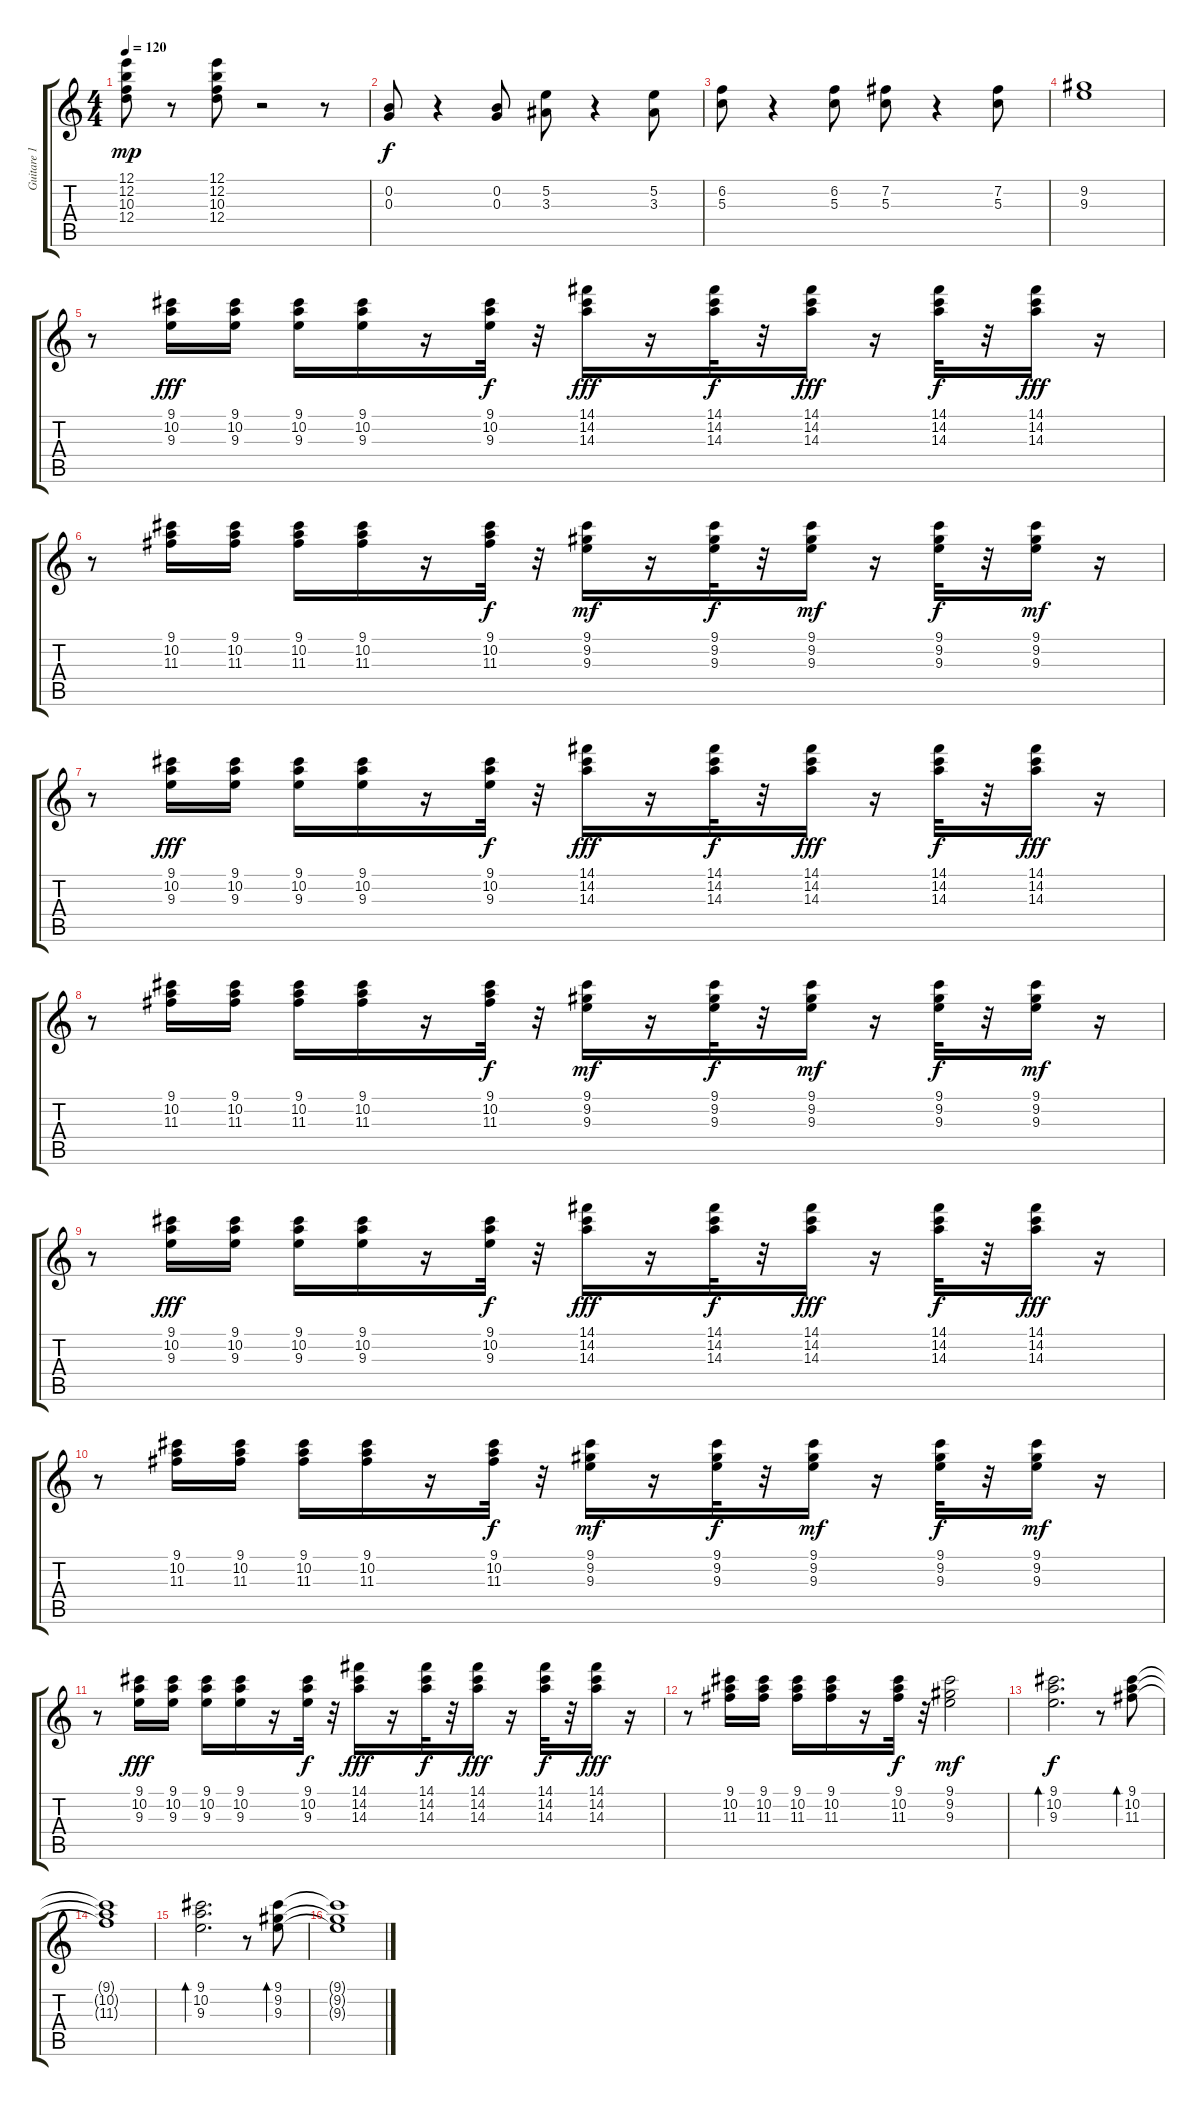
\track ("Guitare 1" "Guitare 1") {instrument electricguitarclean}
\staff {score tabs}
\tuning (E4 B3 G3 D3 A2 E2) {hide}
\ts (4 4)
\tempo 120
\clef g2
\ks c
(12.1 12.2 10.3 12.4).8{dy mp} r.8 (12.1 12.2 10.3 12.4).8 r.2 r.8 |
(0.2 0.3).8{dy f instrument overdrivenguitar} r.4 (0.2 0.3).8 (5.2 3.3).8 r.4 (5.2 3.3).8 |
(6.2 5.3).8 r.4 (6.2 5.3).8 (7.2 5.3).8 r.4 (7.2 5.3).8 |
(9.2 9.3).1 |
r.8{instrument electricguitarclean} (9.1 10.2 9.3).16{dy fff} (9.1 10.2 9.3).16 (9.1 10.2 9.3).16 (9.1 10.2 9.3).16 r.16 (9.1 10.2 9.3).32{dy f} r.32 (14.1 14.2 14.3).16{dy fff} r.16 (14.1 14.2 14.3).32{dy f} r.32 (14.1 14.2 14.3).16{dy fff} r.16 (14.1 14.2 14.3).32{dy f} r.32 (14.1 14.2 14.3).16{dy fff} r.16 |
r.8 (9.1 10.2 11.3).16 (9.1 10.2 11.3).16 (9.1 10.2 11.3).16 (9.1 10.2 11.3).16 r.16 (9.1 10.2 11.3).32{dy f} r.32 (9.1 9.2 9.3).16{dy mf} r.16 (9.1 9.2 9.3).32{dy f} r.32 (9.1 9.2 9.3).16{dy mf} r.16 (9.1 9.2 9.3).32{dy f} r.32 (9.1 9.2 9.3).16{dy mf} r.16 |
r.8 (9.1 10.2 9.3).16{dy fff} (9.1 10.2 9.3).16 (9.1 10.2 9.3).16 (9.1 10.2 9.3).16 r.16 (9.1 10.2 9.3).32{dy f} r.32 (14.1 14.2 14.3).16{dy fff} r.16 (14.1 14.2 14.3).32{dy f} r.32 (14.1 14.2 14.3).16{dy fff} r.16 (14.1 14.2 14.3).32{dy f} r.32 (14.1 14.2 14.3).16{dy fff} r.16 |
r.8 (9.1 10.2 11.3).16 (9.1 10.2 11.3).16 (9.1 10.2 11.3).16 (9.1 10.2 11.3).16 r.16 (9.1 10.2 11.3).32{dy f} r.32 (9.1 9.2 9.3).16{dy mf} r.16 (9.1 9.2 9.3).32{dy f} r.32 (9.1 9.2 9.3).16{dy mf} r.16 (9.1 9.2 9.3).32{dy f} r.32 (9.1 9.2 9.3).16{dy mf} r.16 |
r.8 (9.1 10.2 9.3).16{dy fff} (9.1 10.2 9.3).16 (9.1 10.2 9.3).16 (9.1 10.2 9.3).16 r.16 (9.1 10.2 9.3).32{dy f} r.32 (14.1 14.2 14.3).16{dy fff} r.16 (14.1 14.2 14.3).32{dy f} r.32 (14.1 14.2 14.3).16{dy fff} r.16 (14.1 14.2 14.3).32{dy f} r.32 (14.1 14.2 14.3).16{dy fff} r.16 |
r.8 (9.1 10.2 11.3).16 (9.1 10.2 11.3).16 (9.1 10.2 11.3).16 (9.1 10.2 11.3).16 r.16 (9.1 10.2 11.3).32{dy f} r.32 (9.1 9.2 9.3).16{dy mf} r.16 (9.1 9.2 9.3).32{dy f} r.32 (9.1 9.2 9.3).16{dy mf} r.16 (9.1 9.2 9.3).32{dy f} r.32 (9.1 9.2 9.3).16{dy mf} r.16 |
r.8 (9.1 10.2 9.3).16{dy fff} (9.1 10.2 9.3).16 (9.1 10.2 9.3).16 (9.1 10.2 9.3).16 r.16 (9.1 10.2 9.3).32{dy f} r.32 (14.1 14.2 14.3).16{dy fff} r.16 (14.1 14.2 14.3).32{dy f} r.32 (14.1 14.2 14.3).16{dy fff} r.16 (14.1 14.2 14.3).32{dy f} r.32 (14.1 14.2 14.3).16{dy fff} r.16 |
r.8 (9.1 10.2 11.3).16 (9.1 10.2 11.3).16 (9.1 10.2 11.3).16 (9.1 10.2 11.3).16 r.16 (9.1 10.2 11.3).32{dy f} r.32 (9.1 9.2 9.3).2{dy mf} |
(9.1 10.2 9.3).2{d bd 240 dy f} r.8 (9.1 10.2 11.3).8{bd 240} |
(9.1{t} 10.2{t} 11.3{t}).1 |
(9.1 10.2 9.3).2{d bd 240} r.8 (9.1 9.2 9.3).8{bd 240} |
(9.1{t} 9.2{t} 9.3{t}).1
